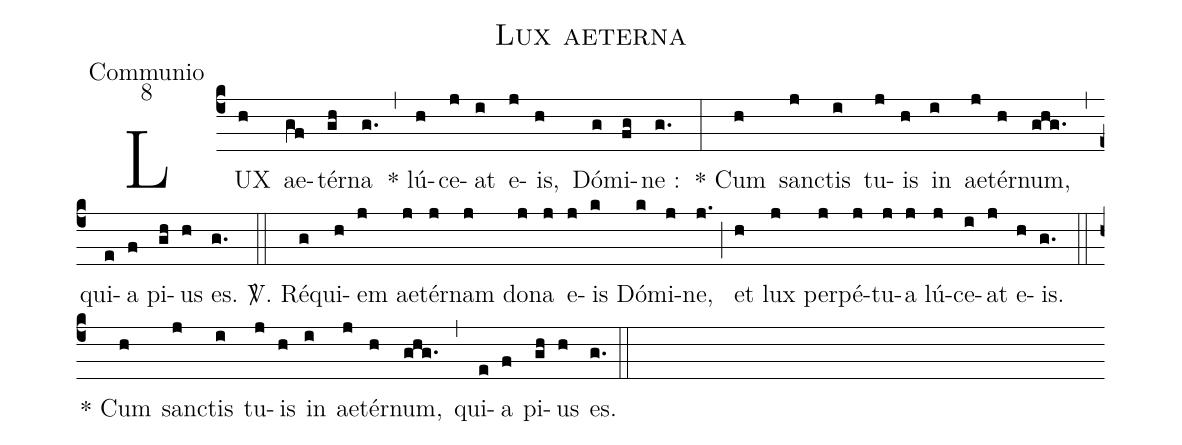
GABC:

name:Lux aeterna;
office-part:Communio;
mode:8;
%%
(c4) LUX(h) ae(gf)tér(gh)na(g.) (,) * lú(h)ce(j)at(i) e(j)is,(h) Dó(g)mi(fg)ne :(g.) (:) * Cum(h) san(j)ctis(i) tu(j)is(h) in(i) ae(j)tér(h)num,(ghg.) (,) qui(e)a(f) pi(gh)us(h) es.(g.) (::) <sp>V/</sp>. Ré(g)qui(h)em(j) ae(j)tér(j)nam(j) do(j)na(j) e(j)is(k) Dó(k)mi(j)ne,(j.) (;) et(h) lux(j) per(j)pé(j)tu(j)a(j) lú(j)ce(i)at(j) e(h)is.(g.) (::) * Cum(h) san(j)ctis(i) tu(j)is(h) in(i) ae(j)tér(h)num,(ghg.) (,) qui(e)a(f) pi(gh)us(h) es.(g.) (::)
